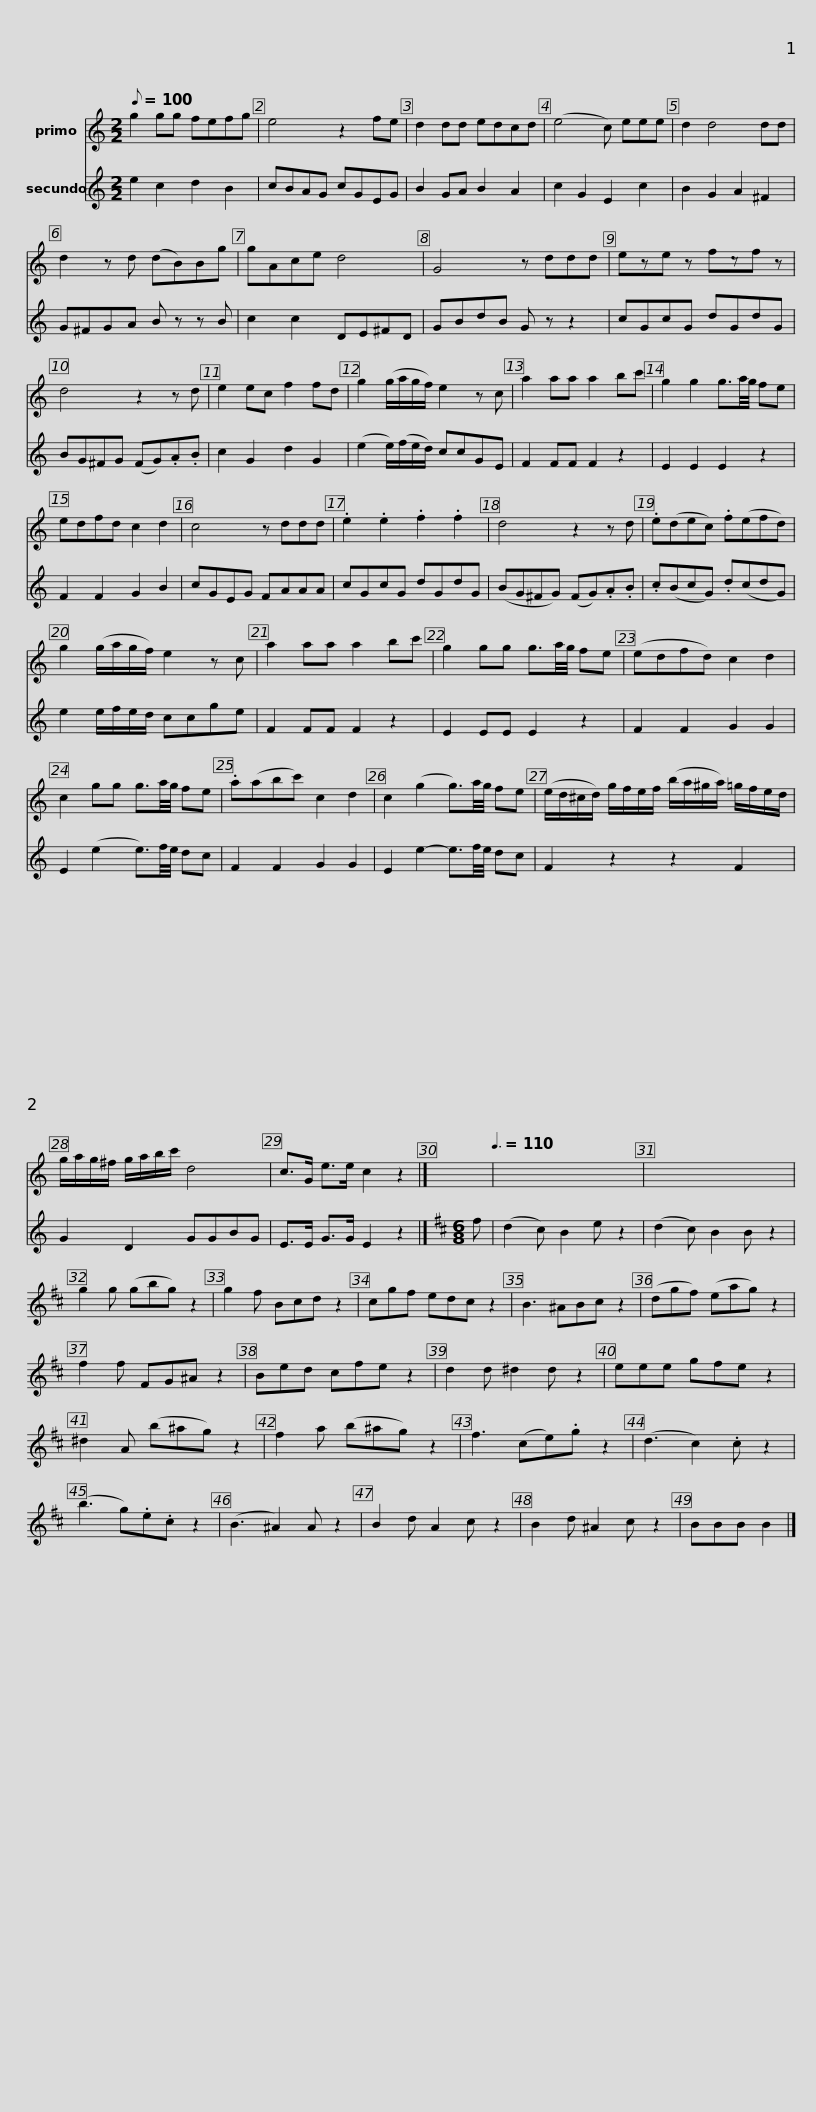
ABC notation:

X:1
%%score 1 2
L:1/8
Q:1/8=100
M:2/2
I:linebreak $
K:C
V:1 treble
V:2 treble
V:1
 g2 gg fefg | e4 z2 fe | d2 dd edcd | (e4 c) eee | d2 d4 dd |$ %5
 d2 z d (dB)Bg | gAce d4 | G4 z ddd | eze z fzf z | d4 z2 z d |$ %10
 e2 ec f2 fd | g2 (g/a/g/f/) e2 z c | a2 aa a2 bc' | g2 g2 g3/2a/4g/4 fe | edfd c2 d2 | %15
 c4 z ddd |$ .e2 .e2 .f2 .f2 | d4 z2 z d | .e(dec) .f(efd) | g2 (g/a/g/f/) e2 z c | %20
 a2 aa a2 bc' |$ g2 gg g3/2a/4g/4 fe | (edfd) c2 d2 | c2 gg g3/2a/4g/4 fe | .a(abc') c2 d2 | %25
 c2 (g2 g3/2)a/4g/4 fe |$ (e/d/^c/d/) g/f/e/f/ (b/a/^g/a/) =g/f/e/d/ | g/a/g/^f/ g/a/b/c'/ d4 | c>G e>e c2 z2 |] x[Q:3/8=110] |$ %30
 x8 | x8 | x8 | x8 | x8 |$ %35
 x8 | x8 | x8 | x8 | x8 |$ %40
 x8 | x8 | x8 | x8 | x8 |$ %45
 x8 | x8 | x8 | x8 | x5 |] %50
V:2
 e2 c2 d2 B2 | cBAG cGEG | B2 GA B2 A2 | c2 G2 E2 c2 | B2 G2 A2 ^F2 |$ %5
 G^FGA B z z B | c2 c2 DE^FD | GBdB G z z2 | cGcG dGdG | BG^FG (FG).A.B |$ %10
 c2 G2 d2 G2 | (e2 e/)(f/e/d/) ccGE | F2 FF F2 z2 | E2 E2 E2 z2 | F2 F2 G2 B2 | %15
 cGEG FAAA |$ cGcG dGdG | (BG^FG) (FG).A.B | .c(BcG) .d(cdG) | e2 e/f/e/d/ ccge | %20
 F2 FF F2 z2 |$ E2 EE E2 z2 | F2 F2 G2 G2 | E2 (e2 e3/2)f/4e/4 dc | F2 F2 G2 G2 | %25
 E2 e2- e3/2f/4e/4 dc |$ F2 z2 z2 F2 | G2 D2 GGBG | E>E G>G E2 z2 |][K:D][M:6/8] f |$ %30
 (d2 c) B2 e z2 | (d2 c) B2 B z2 | g2 g (gbg) z2 | g2 f Bcd z2 | cgf edc z2 |$ %35
 B3 ^ABc z2 | (dgf) (eag) z2 | f2 f FG^A z2 | Bed cfe z2 | d2 d ^d2 d z2 |$ %40
 eee gfe z2 | ^d2 A (b^ag) z2 | f2 a (b^ag) z2 | f3 (ce).g z2 | (d3 c2) .c z2 |$ %45
 (b3 g).e.c z2 | (B3 ^A2) A z2 | B2 d A2 c z2 | B2 d ^A2 c z2 | BBB B2 |] %50
